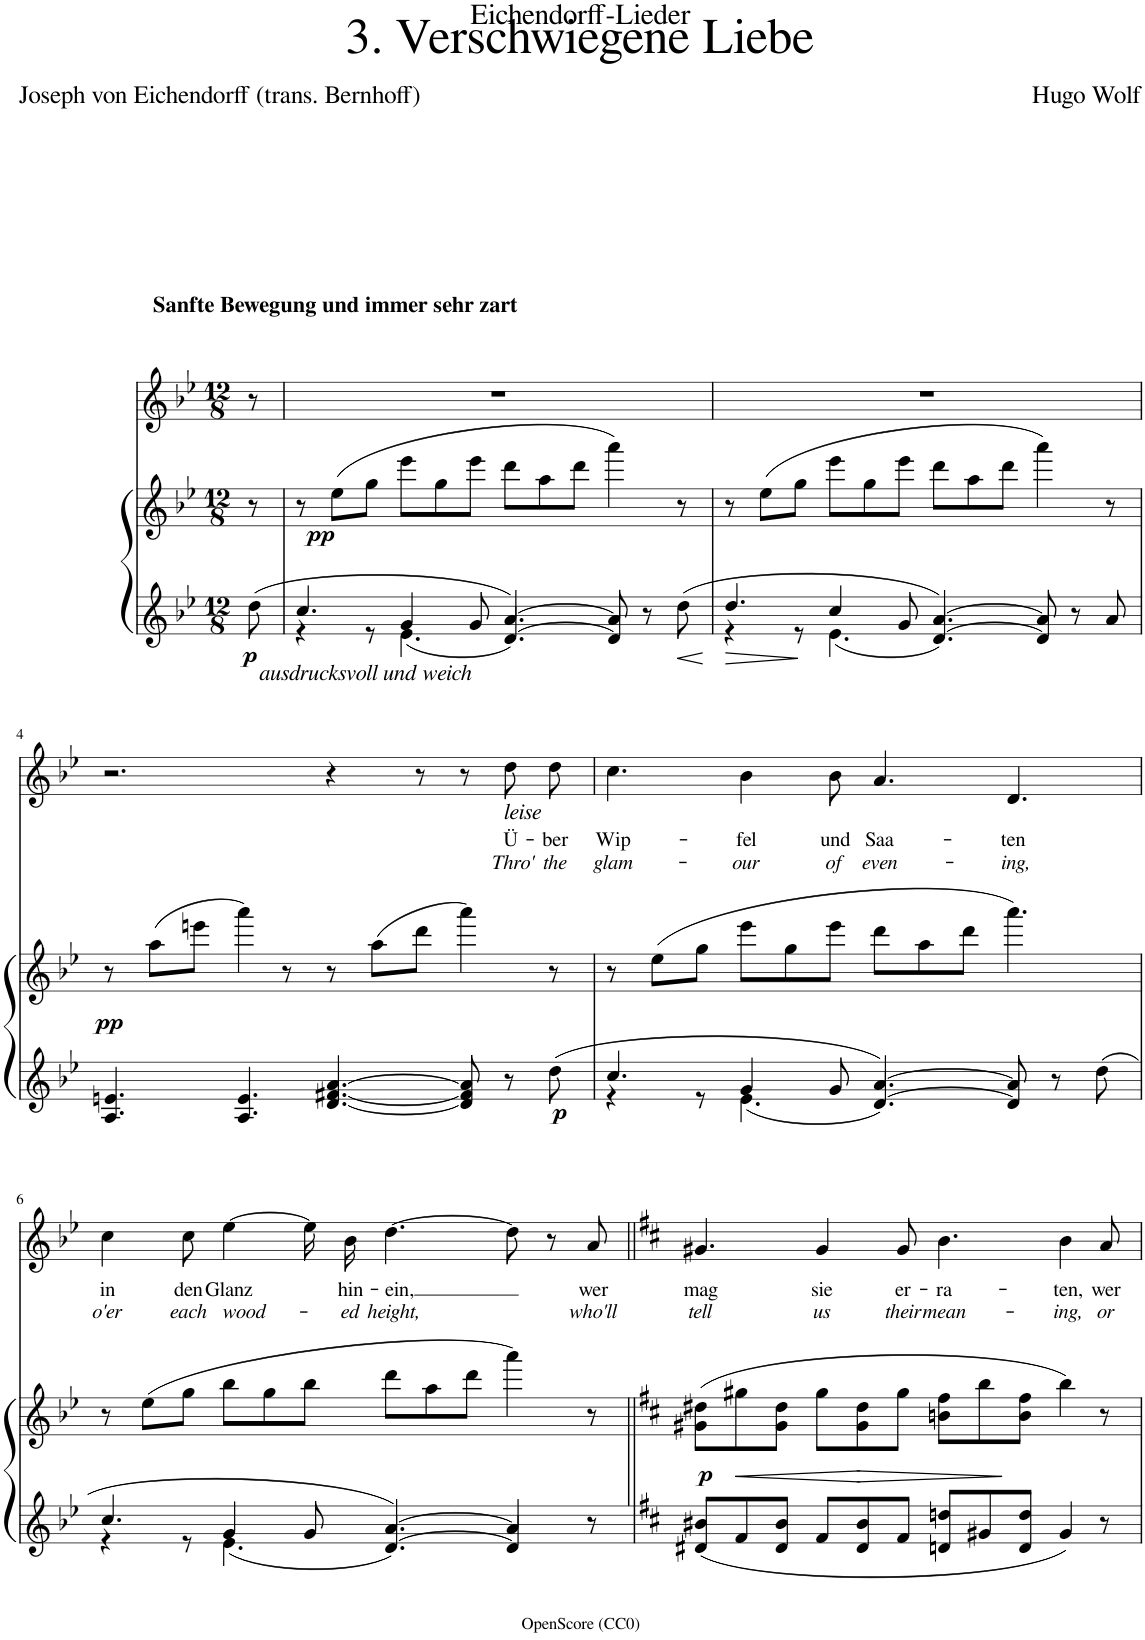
**kern	**kern	**dynam	**kern	**text	**text
*part2	*part2	*part2	*part1	*part1	*part1
*staff3	*staff2	*staff2/3	*staff1	*staff1	*staff1
*I"Piano	*	*	*I"Voice	*	*
*I'Pno	*	*	*	*	*
*clefG2	*clefG2	*	*clefG2	*	*
*k[b-e-]	*k[b-e-]	*	*k[b-e-]	*	*
*M12/8	*M12/8	*	*M12/8	*	*
=1	=1	=1	=1	=1	=1
!	!	!	!LO:TX:a:B:t=Sanfte Bewegung und immer sehr zart	!	!
!	!	!LO:DY:b=2	!	!	!
8dd\	8r	p	8r	.	.
=2	=2	=2	=2	=2	=2
*^	*	*	*	*	*
!LO:TX:b:i:t=ausdrucksvoll und weich	!	!	!	!	!	!
4.cc/	4r	8r	.	1.r	.	.
!	!	!	!LO:DY:b	!	!	!
.	.	(8ee-\L	pp	.	.	.
.	8r	8gg\J	.	.	.	.
4g/	4.e-\	8eee-\L	.	.	.	.
.	.	8gg\	.	.	.	.
8g/	.	8eee-\J	.	.	.	.
[4.a/	[4.d/	8ddd\L	.	.	.	.
.	.	8aa\	.	.	.	.
.	.	8ddd\J	.	.	.	.
8a/]	8d/]	4aaa\)	.	.	.	.
8r	8ryy	.	.	.	.	.
8dd\	8ryy	8r	.	.	.	.
=3	=3	=3	=3	=3	=3	=3
!	!	!	!LO:HP:b=2	!	!	!
4.dd/	4r	8r	>	1.r	.	.
.	.	(8ee-\L	.	.	.	.
.	8r	8gg\J	.	.	.	.
4cc/	4.e-\	8eee-\L	.	.	.	.
.	.	8gg\	.	.	.	.
8g/	.	8eee-\J	.	.	.	.
[4.a/	[4.d/	8ddd\L	.	.	.	.
.	.	8aa\	.	.	.	.
.	.	8ddd\J	.	.	.	.
8a/]	8d/]	4aaa\)	.	.	.	.
8r	8ryy	.	.	.	.	.
8a/	8ryy	8r	.	.	.	.
!!LO:LB:g=z
=4	=4	=4	=4	=4	=4	=4
!	!	!	!LO:DY:b	!	!	!
*v	*v	*	*	*	*	*
4.A/ 4.en/	8r	pp	2.r	.	.
.	(8aa\L	.	.	.	.
.	8eeen\J	.	.	.	.
4.A/ 4.e/	4aaa\)	.	.	.	.
.	8r	.	.	.	.
[4.d/ [4.f#X/ [4.a/	8r	.	4r	.	.
.	(8aa\L	.	.	.	.
.	8ddd\J	.	8r	.	.
8d/] 8f#/] 8a/]	4aaa\)	.	8r	.	.
!	!	!	!LO:TX:b:i:t=leise	!	!
!	!	!	!	!LO:LY:b	!LO:LY:b
8r	.	.	8dd\L	Ü-	Thro'
!	!	!LO:DY:b=2	!	!LO:LY:b	!LO:LY:b
8dd\	8r	p	8dd\J	-ber	the
=5	=5	=5	=5	=5	=5
*^	*	*	*	*	*
!	!	!	!	!	!LO:LY:b	!LO:LY:b
4.cc/	4r	8r	.	4.cc\	Wip-	glam-
.	.	(8ee-\L	.	.	.	.
.	8r	8gg\J	.	.	.	.
!	!	!	!	!	!LO:LY:b	!LO:LY:b
4g/	4.e-\	8eee-\L	.	4b-\	-fel	-our
.	.	8gg\	.	.	.	.
!	!	!	!	!	!LO:LY:b	!LO:LY:b
8g/	.	8eee-\J	.	8b-\	und	of
!	!	!	!	!	!LO:LY:b	!LO:LY:b
[4.a/	[4.d/	8ddd\L	.	4.a/	Saa-	even-
.	.	8aa\	.	.	.	.
.	.	8ddd\J	.	.	.	.
!	!	!	!	!	!LO:LY:b	!LO:LY:b
8a/]	8d/]	4.aaa\)	.	4.d/	-ten	-ing,
8r	8ryy	.	.	.	.	.
8dd\	8ryy	.	.	.	.	.
!!LO:LB:g=z
=6	=6	=6	=6	=6	=6	=6
!	!	!	!	!	!LO:LY:b	!LO:LY:b
4.cc/	4r	8r	.	4cc\	in	o'er
.	.	(8ee-\L	.	.	.	.
!	!	!	!	!	!LO:LY:b	!LO:LY:b
.	8r	8gg\J	.	8cc\	den	each
!	!	!	!	!	!LO:LY:b	!LO:LY:b
4g/	4.e-\	8bb-\L	.	[4ee-\	Glanz	wood-
.	.	8gg\	.	.	.	.
8g/	.	8bb-\J	.	16ee-\LL]	.	.
!	!	!	!	!	!LO:LY:b	!LO:LY:b
.	.	.	.	16b-\JJ	hin-	-ed
!	!	!	!	!	!LO:LY:b	!LO:LY:b
[4.a/	[4.d/	8ddd\L	.	[4.dd\	-ein,	height,
.	.	8aa\	.	.	.	.
.	.	8ddd\J	.	.	.	.
4a/]	4d/]	4aaa\)	.	8dd\]	.	.
.	.	.	.	8r	.	.
!	!	!	!	!	!LO:LY:b	!LO:LY:b
8r	8ryy	8r	.	8a/	wer	who'll
*v	*v	*	*	*	*	*
=7||	=7||	=7||	=7||	=7||	=7||
*k[f#c#]	*k[f#c#]	*	*k[f#c#]	*	*
*^	*	*	*	*	*
!	!	!	!LO:DY:b	!	!LO:LY:b	!LO:LY:b
*v	*v	*	*	*	*	*
8d#X/ 8b#X/L	(8g#X\ 8dd#X\L	p	4.g#X/	mag	tell
8f#/	8gg#X\	.	.	.	.
8d#/ 8b#/J	8g#\ 8dd#\J	.	.	.	.
!	!	!	!	!LO:LY:b	!LO:LY:b
8f#/L	8gg#\L	.	4g#/	sie	us
!	!	!LO:HP:b	!	!	!
8d#/ 8b#/	8g#\ 8dd#\	>	.	.	.
!	!	!	!	!LO:LY:b	!LO:LY:b
8f#/J	8gg#\J	]	8g#/	er-	their
!	!	!	!	!LO:LY:b	!LO:LY:b
8dn/ 8ddn/L	8bn\ 8ff#\L	.	4.b\	-ra-	mean-
8g#X/	8bb\	.	.	.	.
8d/ 8dd/J	8b\ 8ff#\J	.	.	.	.
!	!	!	!	!LO:LY:b	!LO:LY:b
4g#/	4bb\)	.	4b\	-ten,	-ing,
!	!	!	!	!LO:LY:b	!LO:LY:b
8r	8r	.	8a/	wer	or
.	.	]	.	.	.
=	=	=	=	=	=
*-	*-	*-	*-	*-	*-
